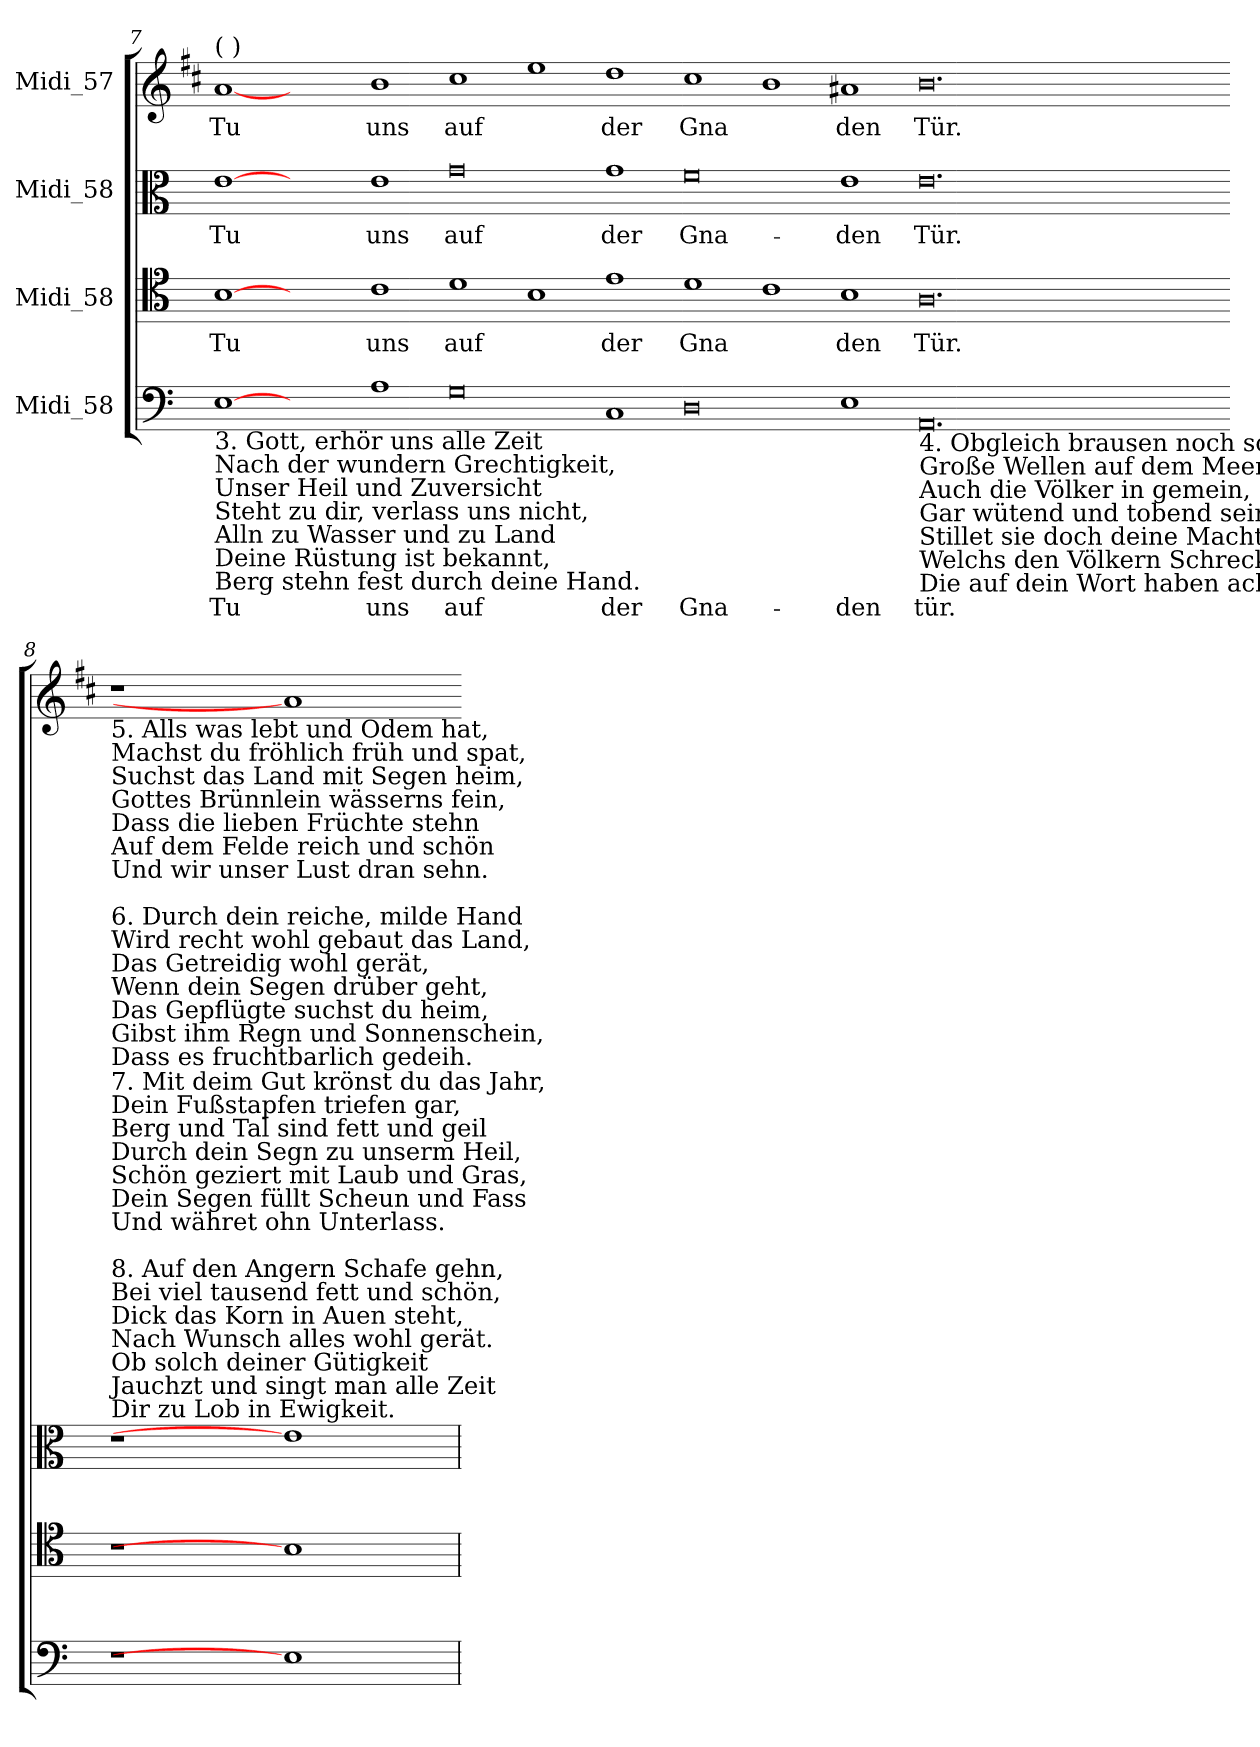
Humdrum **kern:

**kern	**text	**kern	**text	**kern	**text	**kern	**text
*part4	*part4	*part3	*part3	*part2	*part2	*part1	*part1
*staff4	*staff4	*staff3	*staff3	*staff2	*staff2	*staff1	*staff1
*I"Midi_58	*	*I"Midi_58	*	*I"Midi_58	*	*I"Midi_57	*
*clefF4	*	*clefC4	*	*clefC3	*	*clefG2	*
*	*	*	*	*	*	*ITrd1c2	*
*k[]	*	*k[]	*	*k[]	*	*k[]	*
*C:	*	*C:	*	*C:	*	*C:	*
=7	=7	=7	=7	=7	=7	=7	=7
!	!	!	!	!	!	!LO:TX:a:t=(  )	!
!LO:TX:b:t=3. Gott, erhör uns alle Zeit\nNach der wundern Grechtigkeit,\nUnser Heil und Zuversicht\nSteht zu dir, verlass uns nicht,\nAlln zu Wasser und zu Land\nDeine Rüstung ist bekannt,\nBerg stehn fest durch deine Hand.	!	!	!	!	!	!	!
!	!LO:LY:b	!	!LO:LY:b	!	!LO:LY:b	!	!LO:LY:b
[1E	Tu	[1B	Tu	[1e	Tu	[1g	Tu
1ryy	.	1ryy	.	1ryy	.	1ryy	.
!	!LO:LY:b	!	!LO:LY:b	!	!LO:LY:b	!	!LO:LY:b
1A	uns	1c	uns	1e	uns	1a	uns
!	!LO:LY:b	!	!LO:LY:b	!	!LO:LY:b	!	!LO:LY:b
0G	auf	1d	auf	0g	auf	1b	auf
.	.	1B	.	.	.	1dd	.
!	!LO:LY:b	!	!LO:LY:b	!	!LO:LY:b	!	!LO:LY:b
1C	der	1e	der	1g	der	1cc	der
!	!LO:LY:b	!	!LO:LY:b	!	!LO:LY:b	!	!LO:LY:b
0D	Gna-	1d	Gna	0f	Gna-	1b	Gna
.	.	1c	.	.	.	1a	.
!	!LO:LY:b	!	!LO:LY:b	!	!LO:LY:b	!	!LO:LY:b
1E	-den	1B	den	1e	-den	1g#X	den
!LO:TX:b:t=4. Obgleich brausen noch so sehr\nGroße Wellen auf dem Meer,\nAuch die Völker in gemein,\nGar wütend und tobend sein,\nStillet sie doch deine Macht,\nWelchs den Völkern Schrecken bracht,\nDie auf dein Wort haben acht.	!	!	!	!	!	!	!
!	!LO:LY:b	!	!LO:LY:b	!	!LO:LY:b	!	!LO:LY:b
0.AA	tür.	0.A	Tür.	0.e	Tür.	0.a	Tür.
!!LO:LB:g=z
=8-	=8-	=8-	=8-	=8-	=8-	=8-	=8-
!	!	!	!	!	!	!LO:TX:b:t=5. Alls was lebt und Odem hat,\nMachst du fröhlich früh und spat,\nSuchst das Land mit Segen heim,\nGottes Brünnlein wässerns fein,\nDass die lieben Früchte stehn\nAuf dem Felde reich und schön\nUnd wir unser Lust dran sehn.\n\n6. Durch dein reiche, milde Hand\nWird recht wohl gebaut das Land,\nDas Getreidig wohl gerät,\nWenn dein Segen drüber geht,\nDas Gepflügte suchst du heim,\nGibst ihm Regn und Sonnenschein,\nDass es fruchtbarlich gedeih.	!
!	!	!	!	!	!	!LO:TX:b:t=7. Mit deim Gut krönst du das Jahr,\nDein Fußstapfen triefen gar,\nBerg und Tal sind fett und geil\nDurch dein Segn zu unserm Heil,\nSchön geziert mit Laub und Gras,\nDein Segen füllt Scheun und Fass\nUnd währet ohn Unterlass.\n\n8. Auf den Angern Schafe gehn,\nBei viel tausend fett und schön,\nDick das Korn in Auen steht,\nNach Wunsch alles wohl gerät.\nOb solch deiner Gütigkeit\nJauchzt und singt man alle Zeit\nDir zu Lob in Ewigkeit.	!
1r	.	1r	.	1r	.	1r	.
1E]	.	1B]	.	1e]	.	1g]	.
=	=-	=	=-	=	=-	=-	=-
*-	*-	*-	*-	*-	*-	*-	*-
